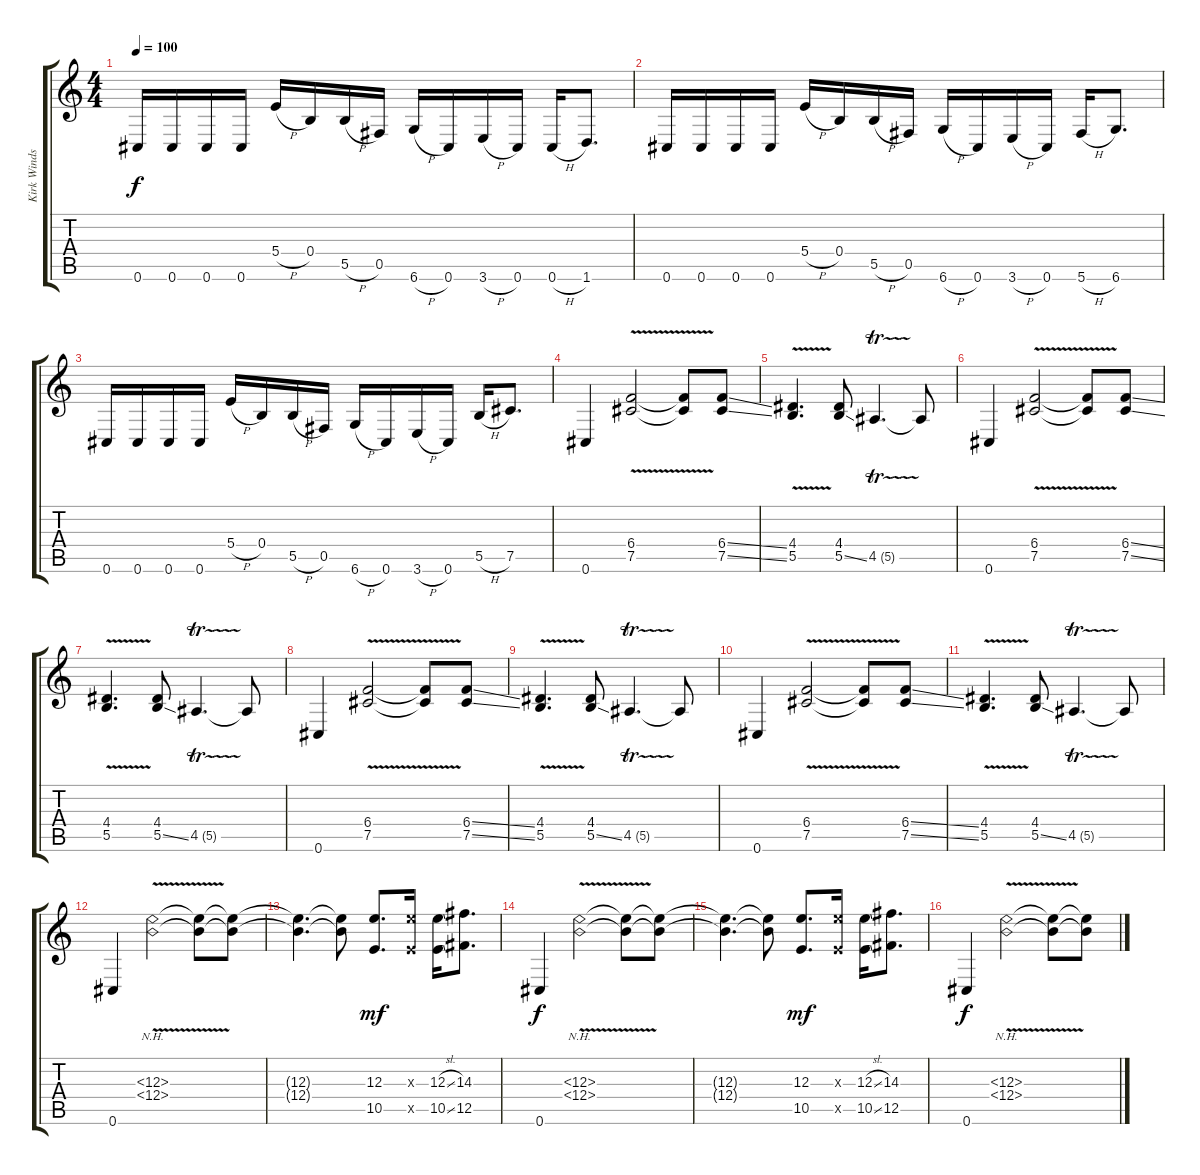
\track ("Kirk Windstein" "Kirk Winds") {instrument overdrivenguitar}
\staff {score tabs}
\tuning (Db4 Ab3 E3 B2 Gb2 Db2) {hide}
\ts (4 4)
\tempo 100
\clef g2
\ks c
0.6.16{dy f} 0.6.16 0.6.16 0.6.16 5.4{h}.16 0.4.16 5.5{h}.16 0.5.16 6.6{h}.16 0.6.16 3.6{h}.16 0.6.16 0.6{h}.16 1.6.8{d} |
0.6.16 0.6.16 0.6.16 0.6.16 5.4{h}.16 0.4.16 5.5{h}.16 0.5.16 6.6{h}.16 0.6.16 3.6{h}.16 0.6.16 5.6{h}.16 6.6.8{d} |
0.6.16 0.6.16 0.6.16 0.6.16 5.4{h}.16 0.4.16 5.5{h}.16 0.5.16 6.6{h}.16 0.6.16 3.6{h}.16 0.6.16 5.5{h}.16 7.5.8{d} |
0.6.4 (6.4{v} 7.5{v}).2 (6.4{t} 7.5{t}).8 (6.4{ss} 7.5{ss}).8 |
(4.4{v} 5.5{v}).4{d} (4.4 5.5{ss}).8 4.5{tr (5 32)}.4{d} 4.5{t}.8 |
0.6.4 (6.4{v} 7.5{v}).2 (6.4{t} 7.5{t}).8 (6.4{ss} 7.5{ss}).8 |
(4.4{v} 5.5{v}).4{d} (4.4 5.5{ss}).8 4.5{tr (5 32)}.4{d} 4.5{t}.8 |
0.6.4 (6.4{v} 7.5{v}).2 (6.4{t} 7.5{t}).8 (6.4{ss} 7.5{ss}).8 |
(4.4{v} 5.5{v}).4{d} (4.4 5.5{ss}).8 4.5{tr (5 32)}.4{d} 4.5{t}.8 |
0.6.4 (6.4{v} 7.5{v}).2 (6.4{t} 7.5{t}).8 (6.4{ss} 7.5{ss}).8 |
(4.4{v} 5.5{v}).4{d} (4.4 5.5{ss}).8 4.5{tr (5 32)}.4{d} 4.5{t}.8 |
0.6.4 (12.3{nh} 12.4{nh v}).2 (12.3{t} 12.4{t}).8 (12.3{t} 12.4{t}).8 |
(12.3{t} 12.4{t}).4{d} (12.3{t} 12.4{t}).8 (12.3 10.5).8{d dy mf} (12.3{x} 10.5{x}).16 (12.3{sl} 10.5{sl}).16 (14.3 12.5).8{d} |
0.6.4{dy f} (12.3{nh} 12.4{nh v}).2 (12.3{t} 12.4{t}).8 (12.3{t} 12.4{t}).8 |
(12.3{t} 12.4{t}).4{d} (12.3{t} 12.4{t}).8 (12.3 10.5).8{d dy mf} (12.3{x} 10.5{x}).16 (12.3{sl} 10.5{sl}).16 (14.3 12.5).8{d} |
0.6.4{dy f} (12.3{nh} 12.4{nh v}).2 (12.3{t} 12.4{t}).8 (12.3{t} 12.4{t}).8
